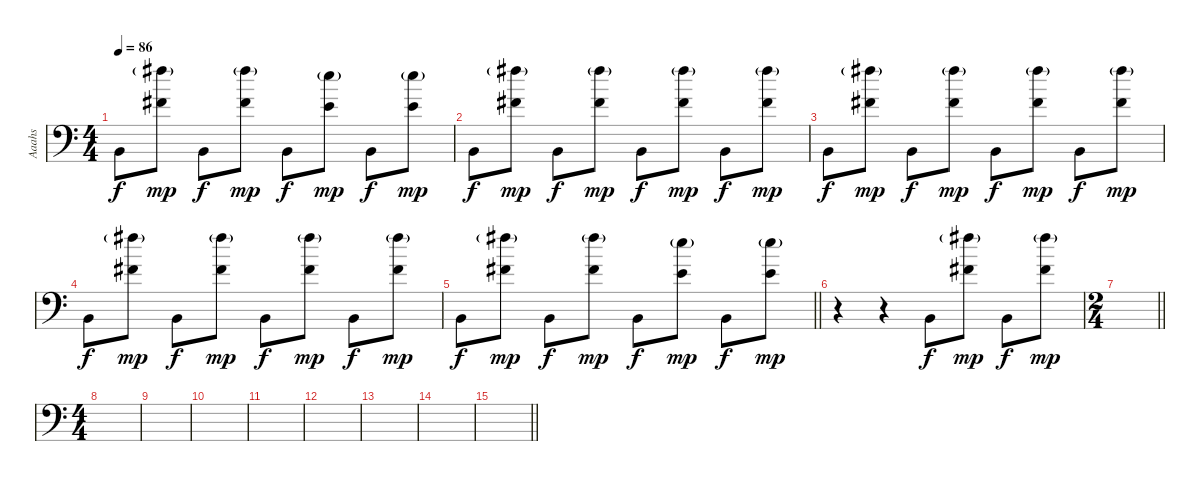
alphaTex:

\track ("Aaahs" "Aaahs") {instrument choiraahs}
\staff {score}
\tuning (Eb4 B3 Gb3 B2 Gb2 B1 Gb1) {hide}
\ts (4 4)
\tempo 86
\clef f4
\ks c
0.4.8{dy f} (15.1{g} 12.3).8{dy mp} 0.4.8{dy f} (15.1{g} 12.3).8{dy mp} 0.4.8{dy f} (13.1{g} 10.3).8{dy mp} 0.4.8{dy f} (13.1{g} 10.3).8{dy mp} |
0.4.8{dy f} (15.1{g} 12.3).8{dy mp} 0.4.8{dy f} (15.1{g} 12.3).8{dy mp} 0.4.8{dy f} (15.1{g} 12.3).8{dy mp} 0.4.8{dy f} (15.1{g} 12.3).8{dy mp} |
0.4.8{dy f} (15.1{g} 12.3).8{dy mp} 0.4.8{dy f} (15.1{g} 12.3).8{dy mp} 0.4.8{dy f} (15.1{g} 12.3).8{dy mp} 0.4.8{dy f} (15.1{g} 12.3).8{dy mp} |
0.4.8{dy f} (15.1{g} 12.3).8{dy mp} 0.4.8{dy f} (15.1{g} 12.3).8{dy mp} 0.4.8{dy f} (15.1{g} 12.3).8{dy mp} 0.4.8{dy f} (15.1{g} 12.3).8{dy mp} |
\barLineRight lightlight
0.4.8{dy f} (15.1{g} 12.3).8{dy mp} 0.4.8{dy f} (15.1{g} 12.3).8{dy mp} 0.4.8{dy f} (13.1{g} 10.3).8{dy mp} 0.4.8{dy f} (13.1{g} 10.3).8{dy mp} |
r.4 r.4 0.4.8{dy f} (15.1{g} 12.3).8{dy mp} 0.4.8{dy f} (15.1{g} 12.3).8{dy mp} |
\ts (2 4)
\barLineRight lightlight
|
\ts (4 4)
|
|
|
|
|
|
|
\barLineRight lightlight
